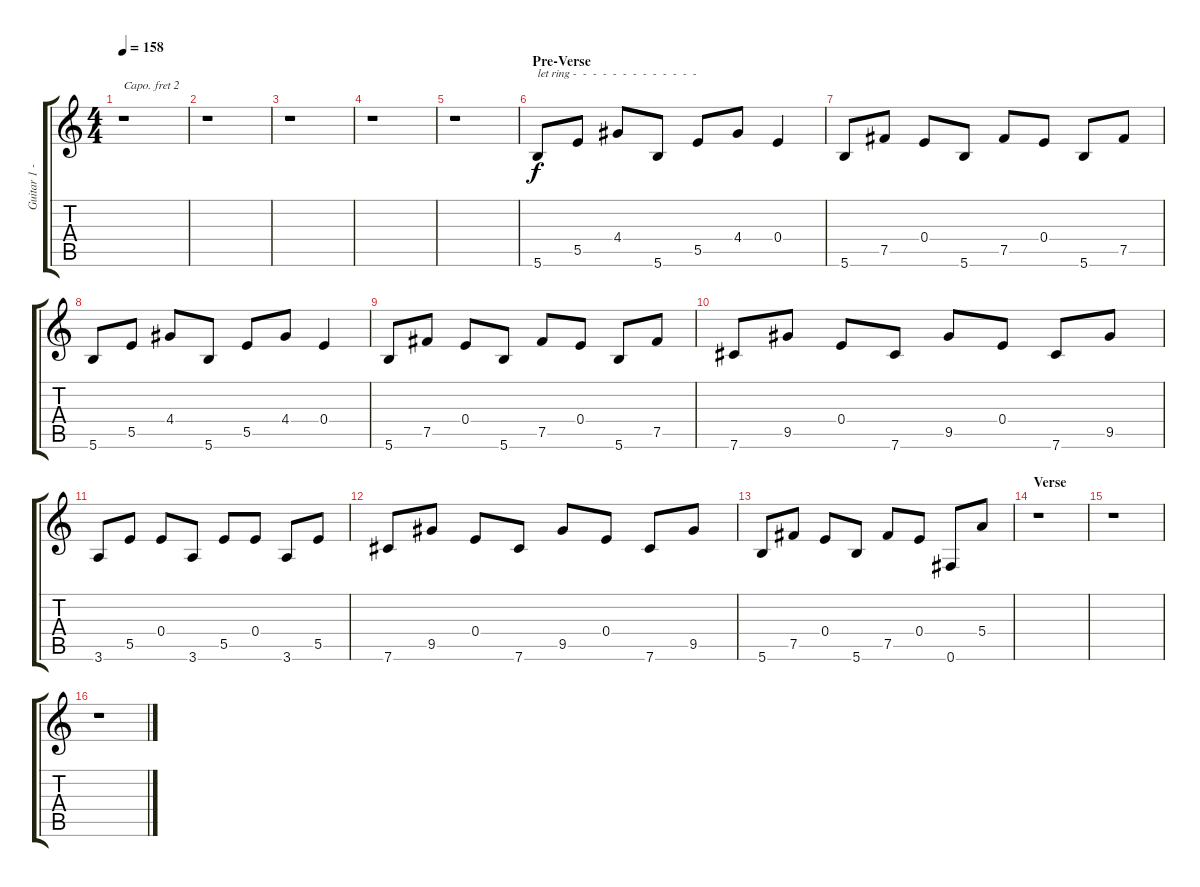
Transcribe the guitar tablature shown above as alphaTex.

\track ("Guitar 1 - Clean" "Guitar 1 -") {instrument electricguitarclean}
\staff {score tabs}
\capo 2
\tuning (E4 B3 G3 D3 A2 E2) {hide}
\ts (4 4)
\tempo 158
\clef g2
\ks c
r.1{dy f} |
r.1 |
r.1 |
r.1 |
r.1 |
\section ("" "Pre-Verse")
5.6.8{txt "let ring -  -  -  -  -  -  -  -  -  -  -  -  -"} 5.5.8 4.4.8 5.6.8 5.5.8 4.4.8 0.4.4 |
5.6.8 7.5.8 0.4.8 5.6.8 7.5.8 0.4.8 5.6.8 7.5.8 |
5.6.8 5.5.8 4.4.8 5.6.8 5.5.8 4.4.8 0.4.4 |
5.6.8 7.5.8 0.4.8 5.6.8 7.5.8 0.4.8 5.6.8 7.5.8 |
7.6.8 9.5.8 0.4.8 7.6.8 9.5.8 0.4.8 7.6.8 9.5.8 |
3.6.8 5.5.8 0.4.8 3.6.8 5.5.8 0.4.8 3.6.8 5.5.8 |
7.6.8 9.5.8 0.4.8 7.6.8 9.5.8 0.4.8 7.6.8 9.5.8 |
5.6.8 7.5.8 0.4.8 5.6.8 7.5.8 0.4.8 0.6.8 5.4.8 |
\section ("" "Verse")
r.1 |
r.1 |
r.1
